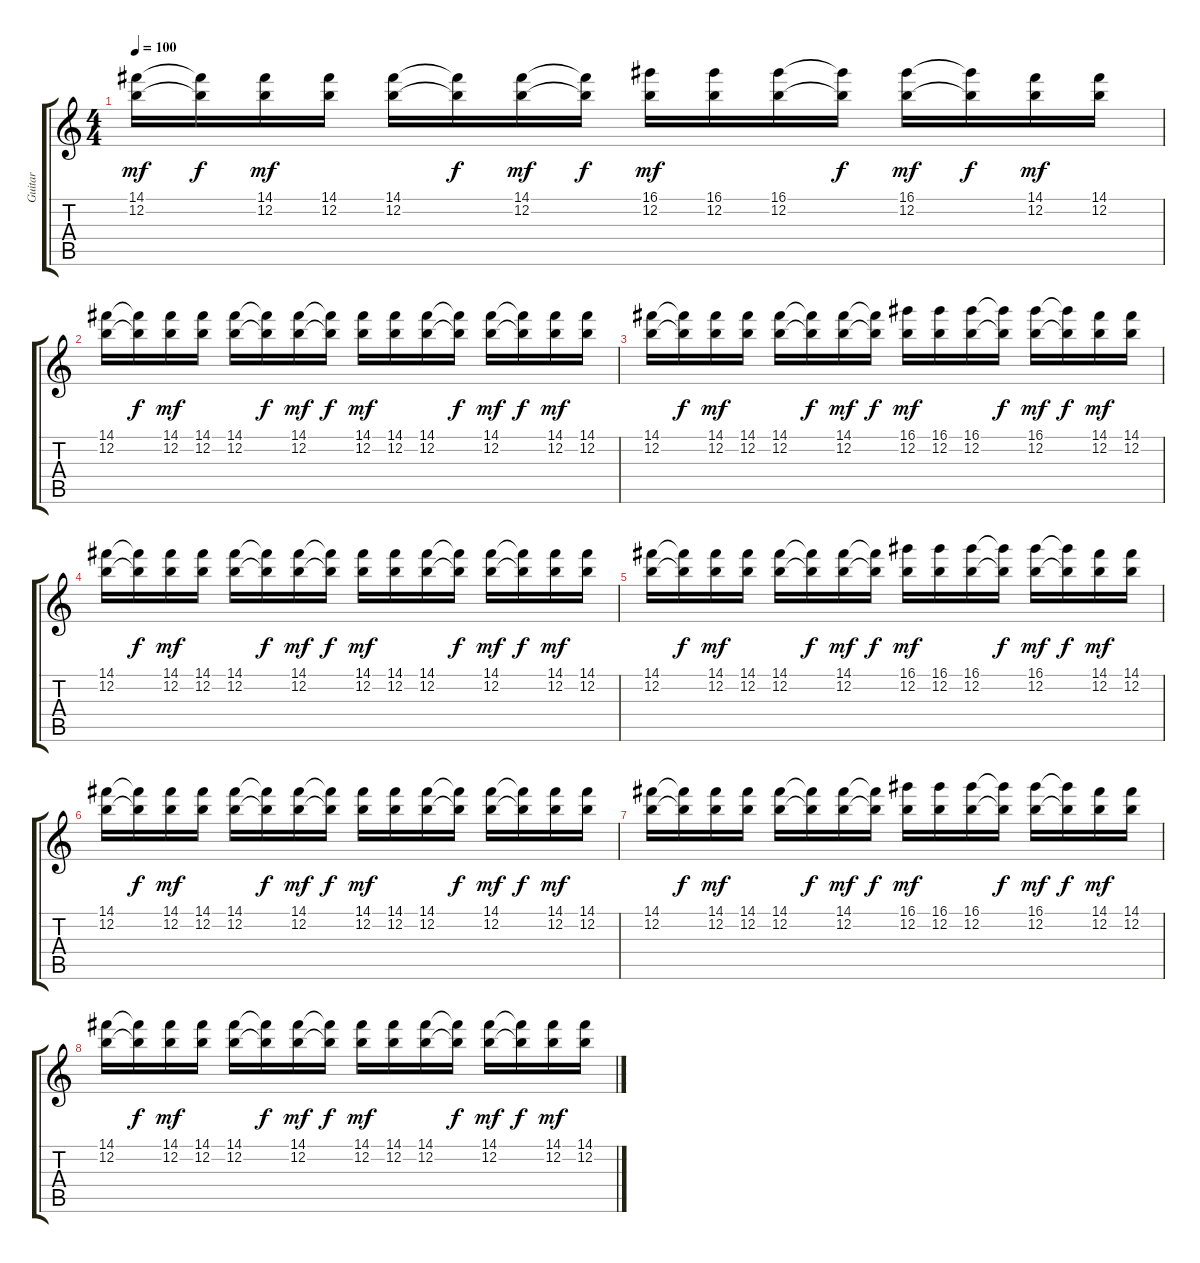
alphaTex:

\track ("Guitar " "Guitar ") {instrument acousticguitarsteel}
\staff {score tabs}
\tuning (E4 B3 G3 D3 A2 E2) {hide}
\ts (4 4)
\tempo 100
\clef g2
\ks c
(14.1 12.2).16{dy mf} (14.1{t} 12.2{t}).16{dy f} (14.1 12.2).16{dy mf} (14.1 12.2).16 (14.1 12.2).16 (14.1{t} 12.2{t}).16{dy f} (14.1 12.2).16{dy mf} (14.1{t} 12.2{t}).16{dy f} (16.1 12.2).16{dy mf} (16.1 12.2).16 (16.1 12.2).16 (16.1{t} 12.2{t}).16{dy f} (16.1 12.2).16{dy mf} (16.1{t} 12.2{t}).16{dy f} (14.1 12.2).16{dy mf} (14.1 12.2).16 |
(14.1 12.2).16 (14.1{t} 12.2{t}).16{dy f} (14.1 12.2).16{dy mf} (14.1 12.2).16 (14.1 12.2).16 (14.1{t} 12.2{t}).16{dy f} (14.1 12.2).16{dy mf} (14.1{t} 12.2{t}).16{dy f} (14.1 12.2).16{dy mf} (14.1 12.2).16 (14.1 12.2).16 (14.1{t} 12.2{t}).16{dy f} (14.1 12.2).16{dy mf} (14.1{t} 12.2{t}).16{dy f} (14.1 12.2).16{dy mf} (14.1 12.2).16 |
(14.1 12.2).16 (14.1{t} 12.2{t}).16{dy f} (14.1 12.2).16{dy mf} (14.1 12.2).16 (14.1 12.2).16 (14.1{t} 12.2{t}).16{dy f} (14.1 12.2).16{dy mf} (14.1{t} 12.2{t}).16{dy f} (16.1 12.2).16{dy mf} (16.1 12.2).16 (16.1 12.2).16 (16.1{t} 12.2{t}).16{dy f} (16.1 12.2).16{dy mf} (16.1{t} 12.2{t}).16{dy f} (14.1 12.2).16{dy mf} (14.1 12.2).16 |
(14.1 12.2).16 (14.1{t} 12.2{t}).16{dy f} (14.1 12.2).16{dy mf} (14.1 12.2).16 (14.1 12.2).16 (14.1{t} 12.2{t}).16{dy f} (14.1 12.2).16{dy mf} (14.1{t} 12.2{t}).16{dy f} (14.1 12.2).16{dy mf} (14.1 12.2).16 (14.1 12.2).16 (14.1{t} 12.2{t}).16{dy f} (14.1 12.2).16{dy mf} (14.1{t} 12.2{t}).16{dy f} (14.1 12.2).16{dy mf} (14.1 12.2).16 |
(14.1 12.2).16 (14.1{t} 12.2{t}).16{dy f} (14.1 12.2).16{dy mf} (14.1 12.2).16 (14.1 12.2).16 (14.1{t} 12.2{t}).16{dy f} (14.1 12.2).16{dy mf} (14.1{t} 12.2{t}).16{dy f} (16.1 12.2).16{dy mf} (16.1 12.2).16 (16.1 12.2).16 (16.1{t} 12.2{t}).16{dy f} (16.1 12.2).16{dy mf} (16.1{t} 12.2{t}).16{dy f} (14.1 12.2).16{dy mf} (14.1 12.2).16 |
(14.1 12.2).16 (14.1{t} 12.2{t}).16{dy f} (14.1 12.2).16{dy mf} (14.1 12.2).16 (14.1 12.2).16 (14.1{t} 12.2{t}).16{dy f} (14.1 12.2).16{dy mf} (14.1{t} 12.2{t}).16{dy f} (14.1 12.2).16{dy mf} (14.1 12.2).16 (14.1 12.2).16 (14.1{t} 12.2{t}).16{dy f} (14.1 12.2).16{dy mf} (14.1{t} 12.2{t}).16{dy f} (14.1 12.2).16{dy mf} (14.1 12.2).16 |
(14.1 12.2).16 (14.1{t} 12.2{t}).16{dy f} (14.1 12.2).16{dy mf} (14.1 12.2).16 (14.1 12.2).16 (14.1{t} 12.2{t}).16{dy f} (14.1 12.2).16{dy mf} (14.1{t} 12.2{t}).16{dy f} (16.1 12.2).16{dy mf} (16.1 12.2).16 (16.1 12.2).16 (16.1{t} 12.2{t}).16{dy f} (16.1 12.2).16{dy mf} (16.1{t} 12.2{t}).16{dy f} (14.1 12.2).16{dy mf} (14.1 12.2).16 |
(14.1 12.2).16 (14.1{t} 12.2{t}).16{dy f} (14.1 12.2).16{dy mf} (14.1 12.2).16 (14.1 12.2).16 (14.1{t} 12.2{t}).16{dy f} (14.1 12.2).16{dy mf} (14.1{t} 12.2{t}).16{dy f} (14.1 12.2).16{dy mf} (14.1 12.2).16 (14.1 12.2).16 (14.1{t} 12.2{t}).16{dy f} (14.1 12.2).16{dy mf} (14.1{t} 12.2{t}).16{dy f} (14.1 12.2).16{dy mf} (14.1 12.2).16
